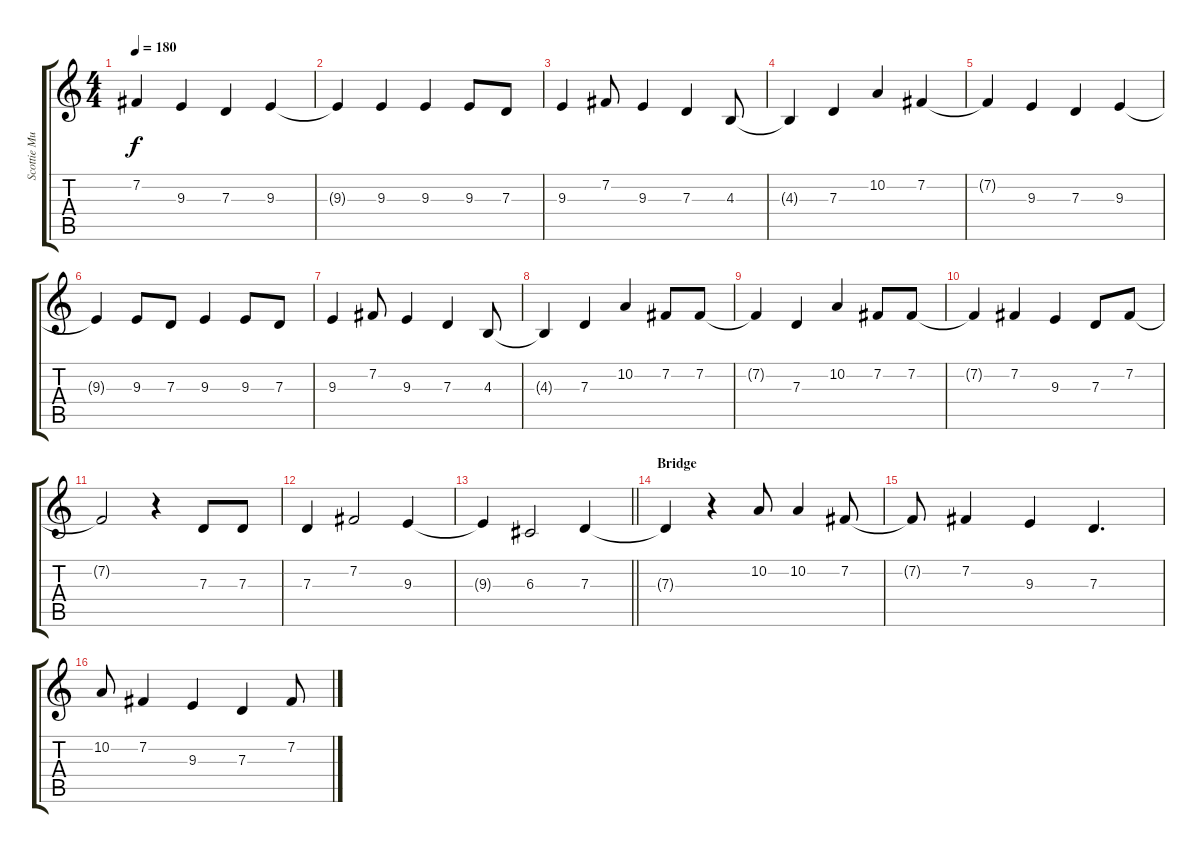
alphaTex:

\track ("Scottie Murphy - Vocals" "Scottie Mu") {instrument altosax}
\staff {score tabs}
\tuning (E4 B3 G3 D3 A2 E2) {hide}
\ts (4 4)
\tempo 180
\clef g2
\ks c
7.2{t}.4{dy f} 9.3.4 7.3.4 9.3.4 |
9.3{t}.4 9.3.4 9.3.4 9.3.8 7.3.8 |
9.3.4 7.2.8 9.3.4 7.3.4 4.3.8 |
4.3{t}.4 7.3.4 10.2.4 7.2.4 |
7.2{t}.4 9.3.4 7.3.4 9.3.4 |
9.3{t}.4 9.3.8 7.3.8 9.3.4 9.3.8 7.3.8 |
9.3.4 7.2.8 9.3.4 7.3.4 4.3.8 |
4.3{t}.4 7.3.4 10.2.4 7.2.8 7.2.8 |
7.2{t}.4 7.3.4 10.2.4 7.2.8 7.2.8 |
7.2{t}.4 7.2.4 9.3.4 7.3.8 7.2.8 |
7.2{t}.2 r.4 7.3.8 7.3.8 |
7.3.4 7.2.2 9.3.4 |
\barLineRight lightlight
9.3{t}.4 6.3.2 7.3.4 |
\section ("" "Bridge")
7.3{t}.4 r.4 10.2.8 10.2.4 7.2.8 |
7.2{t}.8 7.2.4 9.3.4 7.3.4{d} |
10.2.8 7.2.4 9.3.4 7.3.4 7.2.8
